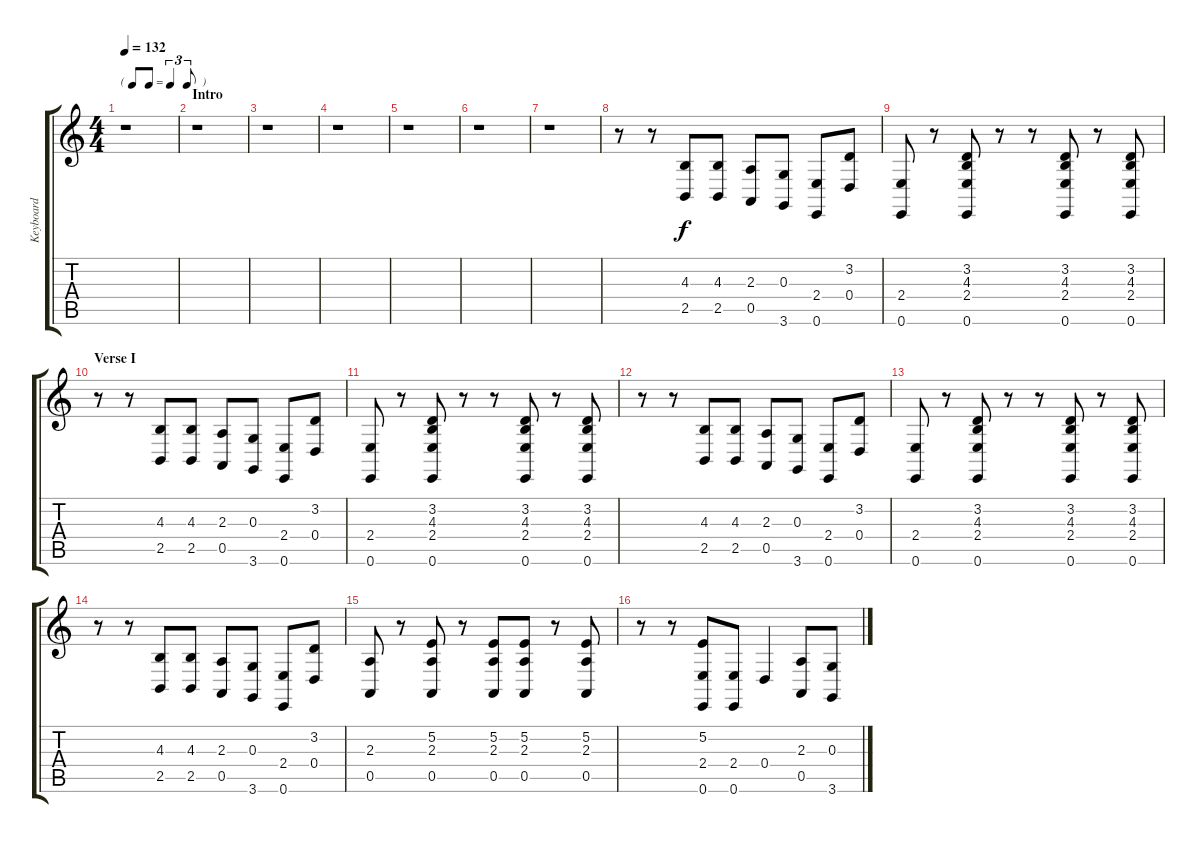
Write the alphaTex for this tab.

\track ("Keyboard" "Keyboard") {instrument clavinet}
\staff {score tabs}
\tuning (E4 B3 G3 D3 A2 E2) {hide}
\ts (4 4)
\tf triplet8th
\tempo 132
\clef g2
\ks c
r.1{dy f instrument clavinet} |
\section ("" "Intro")
r.1 |
r.1 |
r.1 |
r.1 |
r.1 |
r.1 |
r.8 r.8 (4.3 2.5).8 (4.3 2.5).8 (2.3 0.5).8 (0.3 3.6).8 (2.4 0.6).8 (3.2 0.4).8 |
(2.4 0.6).8 r.8 (3.2 4.3 2.4 0.6).8 r.8 r.8 (3.2 4.3 2.4 0.6).8 r.8 (3.2 4.3 2.4 0.6).8 |
\section ("" "Verse I")
r.8 r.8 (4.3 2.5).8 (4.3 2.5).8 (2.3 0.5).8 (0.3 3.6).8 (2.4 0.6).8 (3.2 0.4).8 |
(2.4 0.6).8 r.8 (3.2 4.3 2.4 0.6).8 r.8 r.8 (3.2 4.3 2.4 0.6).8 r.8 (3.2 4.3 2.4 0.6).8 |
r.8 r.8 (4.3 2.5).8 (4.3 2.5).8 (2.3 0.5).8 (0.3 3.6).8 (2.4 0.6).8 (3.2 0.4).8 |
(2.4 0.6).8 r.8 (3.2 4.3 2.4 0.6).8 r.8 r.8 (3.2 4.3 2.4 0.6).8 r.8 (3.2 4.3 2.4 0.6).8 |
r.8 r.8 (4.3 2.5).8 (4.3 2.5).8 (2.3 0.5).8 (0.3 3.6).8 (2.4 0.6).8 (3.2 0.4).8 |
(2.3 0.5).8 r.8 (5.2 2.3 0.5).8 r.8 (5.2 2.3 0.5).8 (5.2 2.3 0.5).8 r.8 (5.2 2.3 0.5).8 |
r.8 r.8 (5.2 2.4 0.6).8 (2.4 0.6).8 0.4.4 (2.3 0.5).8 (0.3 3.6).8
